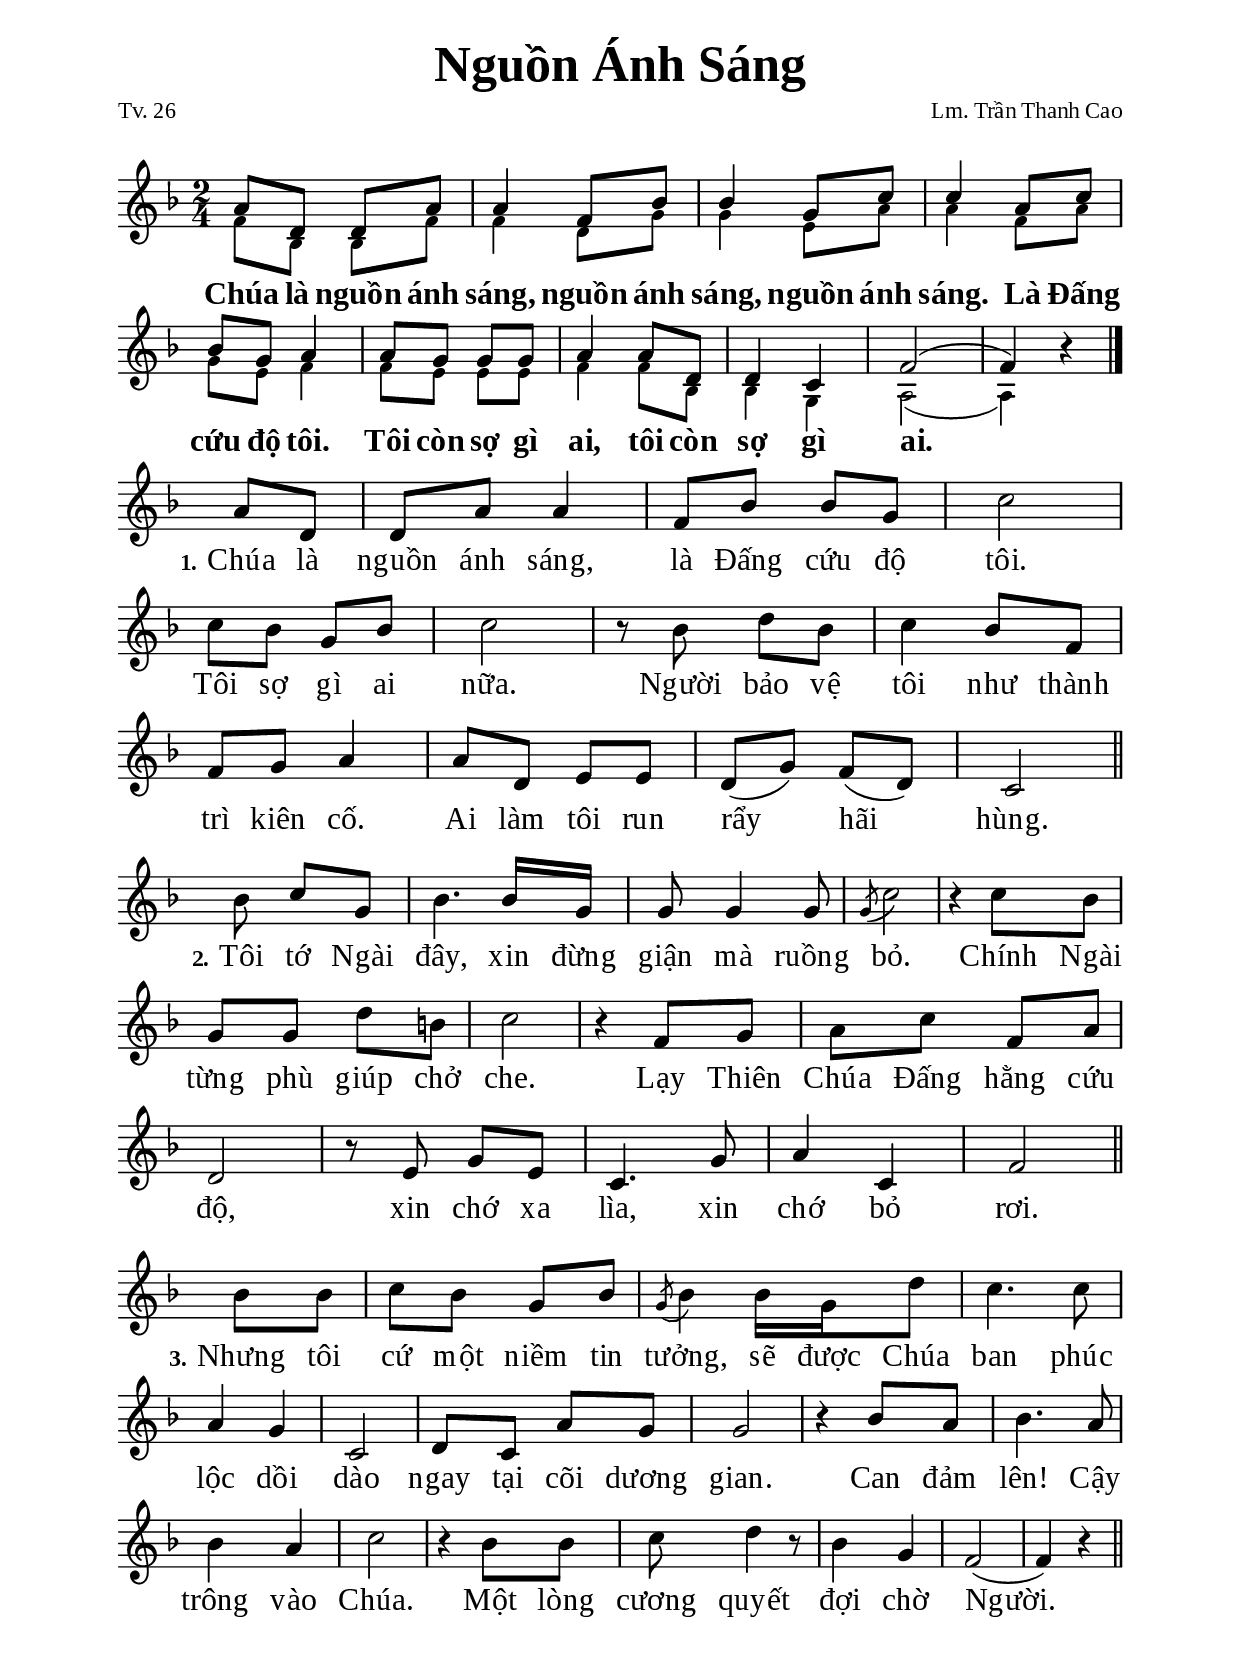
% Cài đặt chung
\version "2.20.0"
\include "english.ly"

\header {
  title = \markup { \fontsize #3 "Nguồn Ánh Sáng" }
  poet = "Tv. 26"
  composer = "Lm. Trần Thanh Cao"
  arranger = " "
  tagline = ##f
}

\paper {
  #(set-paper-size "a4")
  top-margin = 10\mm
  bottom-margin = 10\mm
  left-margin = 20\mm
  right-margin = 20\mm
  indent = #0
  #(define fonts
    (make-pango-font-tree
      "Liberation Serif"
      "Liberation Serif"
      "Liberation Serif"
      (/ 20 20)))
  page-count = #1
}

% Nhạc điệp khúc
nhacDiepKhucSop = \relative c'' {
  a8 d, d a' |
  a4 f8 bf |
  bf4 g8 c |
  c4 a8 c |
  bf8 g a4 |
  a8 g g g |
  a4a8 d, |
  d4 c |
  f2 ( |
  f4) r \bar "|."
}

nhacDiepKhucBas = \relative c' {
  f8 bf, bf f' |
  f4 d8 g |
  g4 e8 a |
  a4 f8 a |
  g e f4 |
  f8 e e e |
  f4 f8 bf, |
  bf4 g |
  a2 ( |
  a4) r
}

% Nhạc phiên khúc
nhacPhienKhucMot = \relative c'' {
  \partial 4 a8 d, |
  d a' a4 |
  f8 bf bf g |
  c2 |
  c8 bf g bf |
  c2 |
  r8 bf d bf |
  c4 bf8 f |
  f g a4 |
  a8 d, e e |
  d (g) f (d) |
  c2 \bar "||"
}

nhacPhienKhucHai = \relative c'' {
  \partial 4. bf8 c g |
  bf4. bf16 g |
  g8 g4 g8 |
  \acciaccatura g8 c2 |
  r4 c8 bf |
  g g d' b! |
  c2 |
  r4 f,8 g |
  a c f, a |
  d,2 |
  r8 e g e |
  c4. g'8 |
  a4 c, |
  f2 \bar "||"
}

nhacPhienKhucBa = \relative c'' {
  \partial 4 bf8 bf |
  c bf g bf |
  \acciaccatura g8 bf4 bf16 g d'8 |
  c4. c8 |
  a4 g |
  c,2 |
  d8 c a' g |
  g2 |
  r4 bf8 a |
  bf4. a8 |
  bf4 a |
  c2 |
  r4 bf8 bf |
  c d4 r8 |
  bf4 g |
  f2 ( |
  f4) r \bar "||"
}

% Lời điệp khúc
loiDiepKhuc = \lyricmode {
  Chúa là nguồn ánh sáng, nguồn ánh sáng, nguồn ánh sáng.
  Là Đấng cứu độ tôi.
  Tôi còn sợ gì ai,
  tôi còn sợ gì ai.
}

% Lời phiên khúc
loiPhienKhucMot = \lyricmode {
  \set stanza = #"1."
  Chúa là nguồn ánh sáng, là Đấng cứu độ tôi.
  Tôi sợ gì ai nữa.
  Người bảo vệ tôi như thành trì kiên cố.
  Ai làm tôi run rẩy hãi hùng.
}

loiPhienKhucHai = \lyricmode {
  \set stanza = #"2."
  Tôi tớ Ngài đây, xin đừng giận mà ruồng bỏ.
  Chính Ngài từng phù giúp chở che.
  Lạy Thiên Chúa Đấng hằng cứu độ,
  xin chớ xa lìa,
  xin chớ bỏ rơi.
}

loiPhienKhucBa = \lyricmode {
  \set stanza = #"3."
  Nhưng tôi cứ một niềm tin tưởng,
  sẽ được Chúa ban phúc lộc dồi dào ngay tại cõi dương gian.
  Can đảm lên! Cậy trông vào Chúa.
  Một lòng cương quyết đợi chờ Người.
}


% Dàn trang
\score {
  \new ChoirStaff <<
    \new Staff = diepKhuc \with {
        \consists "Merge_rests_engraver"
        \magnifyStaff #(magstep +1)
      }
      <<
      \new Voice = beSop {
        \voiceOne \key f \major \time 2/4 \nhacDiepKhucSop
      }
      \new Voice = beBas {
        \override NoteHead.font-size = #-2
        \voiceTwo \key f \major \time 2/4 \nhacDiepKhucBas
      }
    >>
    \new Lyrics \lyricsto beSop \loiDiepKhuc
  >>
  \layout {
    \override Lyrics.LyricText.font-series = #'bold
    \override Lyrics.LyricText.font-size = #+3
    \override Lyrics.LyricSpace.minimum-distance = #0.5
    \override Score.BarNumber.break-visibility = ##(#f #f #f)
    \override Score.SpacingSpanner.uniform-stretching = ##t
  }
}

\score {
  \new ChoirStaff <<
    \new Staff = phienKhuc \with {
        \magnifyStaff #(magstep +1)
      }
      <<
      \new Voice = beSop {
        \key f \major \time 2/4 \nhacPhienKhucMot
      }
    >>
    \new Lyrics \lyricsto beSop \loiPhienKhucMot
  >>
  \layout {
    \override Staff.TimeSignature.transparent = ##t
    \override Lyrics.LyricText.font-size = #+3
    \override Lyrics.LyricSpace.minimum-distance = #2.0
    \override Score.BarNumber.break-visibility = ##(#f #f #f)
    \override Score.SpacingSpanner.uniform-stretching = ##t
  }
}

\score {
  \new ChoirStaff <<
    \new Staff = phienKhuc \with {
        \magnifyStaff #(magstep +1)
      }
      <<
      \new Voice = beSop {
        \key f \major \time 2/4 \nhacPhienKhucHai
      }
    >>
    \new Lyrics \lyricsto beSop \loiPhienKhucHai
  >>
  \layout {
    \override Staff.TimeSignature.transparent = ##t
    \override Lyrics.LyricText.font-size = #+3
    \override Lyrics.LyricSpace.minimum-distance = #2.0
    \override Score.BarNumber.break-visibility = ##(#f #f #f)
    \override Score.SpacingSpanner.uniform-stretching = ##t
  }
}

\score {
  \new ChoirStaff <<
    \new Staff = phienKhuc \with {
        \magnifyStaff #(magstep +1)
      }
      <<
      \new Voice = beSop {
        \key f \major \time 2/4 \nhacPhienKhucBa
      }
    >>
    \new Lyrics \lyricsto beSop \loiPhienKhucBa
  >>
  \layout {
    \override Staff.TimeSignature.transparent = ##t
    \override Lyrics.LyricText.font-size = #+3
    \override Lyrics.LyricSpace.minimum-distance = #2.0
    \override Score.BarNumber.break-visibility = ##(#f #f #f)
    \override Score.SpacingSpanner.uniform-stretching = ##t
  }
}
